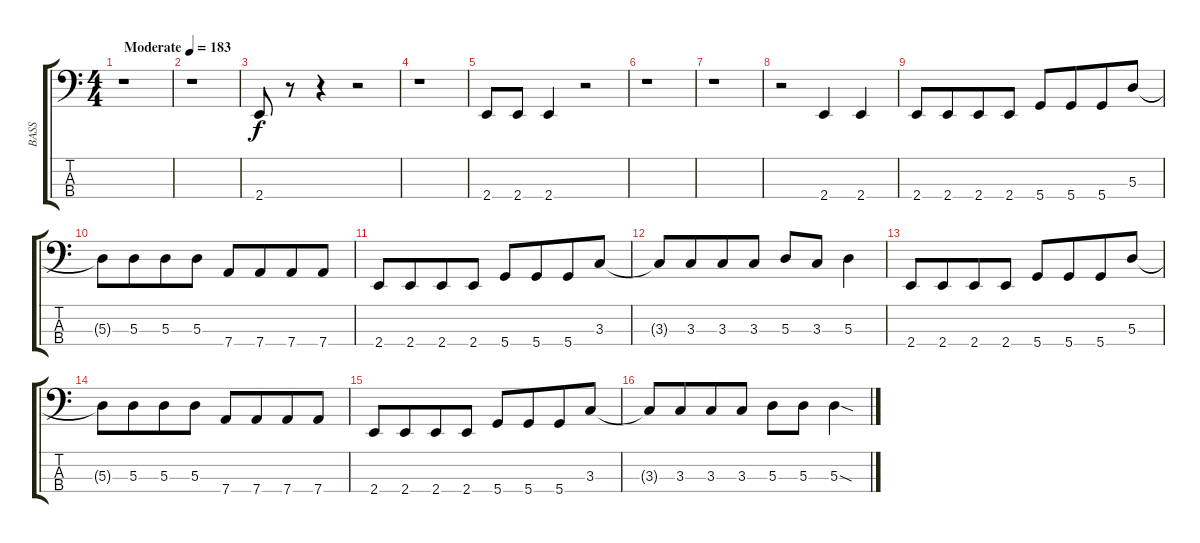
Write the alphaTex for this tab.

\track ("BASS" "BASS") {instrument electricbassfinger}
\staff {score tabs}
\tuning (G2 D2 A1 D1) {hide}
\ts (4 4)
\tempo (183 "Moderate")
\clef f4
\ks c
r.1{dy f instrument electricbassfinger} |
r.1 |
2.4.8 r.8 r.4 r.2 |
r.1 |
2.4.8 2.4.8 2.4.4 r.2 |
r.1 |
r.1 |
r.2 2.4.4 2.4.4 |
2.4.8 2.4.8{beam merge} 2.4.8 2.4.8 5.4.8 5.4.8{beam merge} 5.4.8 5.3.8 |
5.3{t}.8 5.3.8{beam merge} 5.3.8 5.3.8 7.4.8 7.4.8{beam merge} 7.4.8 7.4.8 |
2.4.8 2.4.8{beam merge} 2.4.8 2.4.8 5.4.8 5.4.8{beam merge} 5.4.8 3.3.8 |
3.3{t}.8 3.3.8{beam merge} 3.3.8 3.3.8 5.3.8 3.3.8 5.3.4 |
2.4.8 2.4.8{beam merge} 2.4.8 2.4.8 5.4.8 5.4.8{beam merge} 5.4.8 5.3.8 |
5.3{t}.8 5.3.8{beam merge} 5.3.8 5.3.8 7.4.8 7.4.8{beam merge} 7.4.8 7.4.8 |
2.4.8 2.4.8{beam merge} 2.4.8 2.4.8 5.4.8 5.4.8{beam merge} 5.4.8 3.3.8 |
3.3{t}.8 3.3.8{beam merge} 3.3.8 3.3.8 5.3.8 5.3.8 5.3{sod}.4
